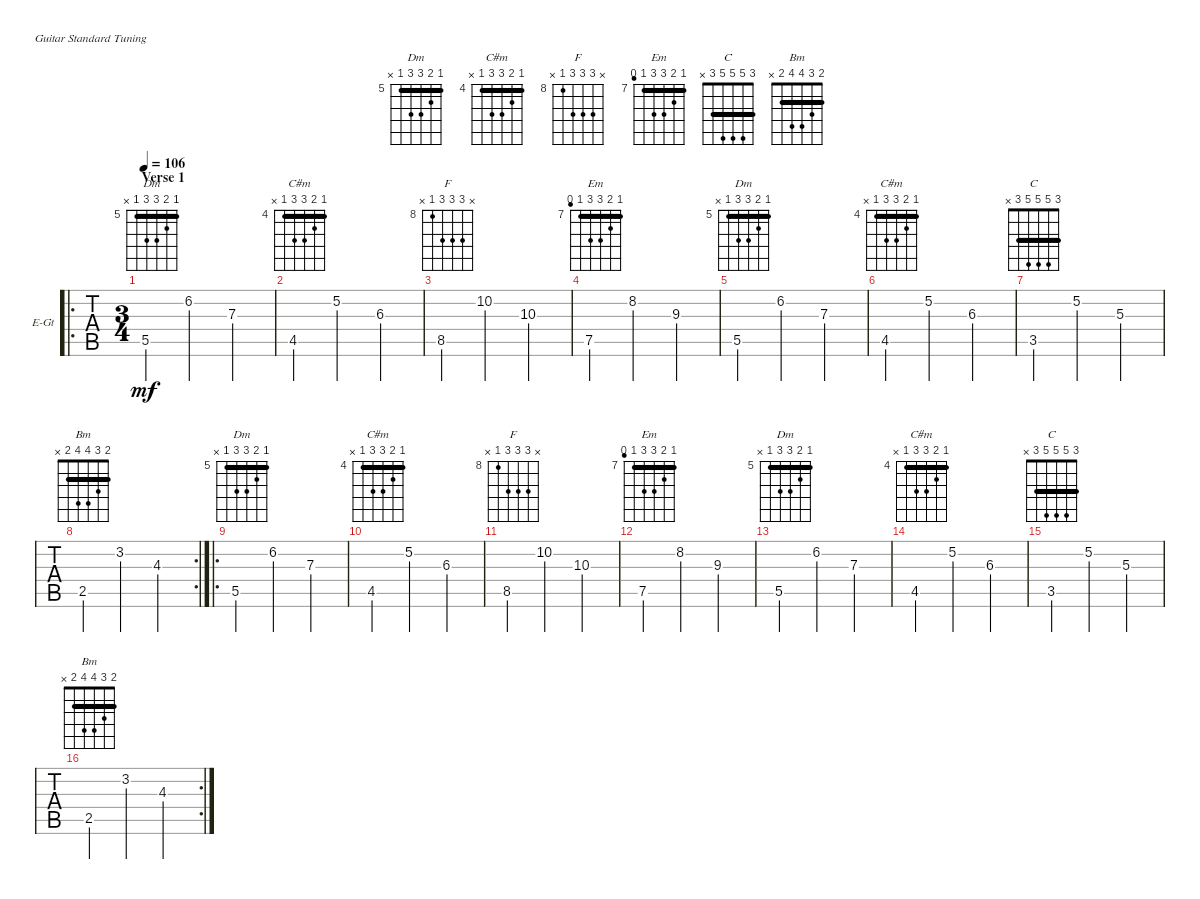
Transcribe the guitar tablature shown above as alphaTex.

\bracketExtendMode groupsimilarinstruments
\firstSystemTrackNameOrientation horizontal
\otherSystemsTrackNameOrientation horizontal
\chordDiagramsInScore
\track ("Guitar" "E-Gt") {instrument electricguitarclean}
\staff {tabs}
\tuning (E4 B3 G3 D3 A2 E2)
\chord ("Dm" 5 6 7 7 5 x) {firstfret 5 showfingering false barre 5}
\chord ("C#m" 4 5 6 6 4 x) {firstfret 4 showfingering false barre 4}
\chord ("F" x 10 10 10 8 x) {firstfret 8 showfingering false}
\chord ("Em" 7 8 9 9 7 6) {firstfret 7 showfingering false barre 7}
\chord ("C" 3 5 5 5 3 x) {showfingering false barre 3}
\chord ("Bm" 2 3 4 4 2 x) {showfingering false barre 2}
\ro
\ts (3 4)
\section ("" "Verse 1")
\tempo 106
\clef g2
\ks c
5.5.4{ch "Dm" dy mf} 6.2.4 7.3.4 |
4.5.4{ch "C#m"} 5.2.4 6.3.4 |
8.5.4{ch "F"} 10.2.4 10.3.4 |
7.5.4{ch "Em"} 8.2.4 9.3.4 |
5.5.4{ch "Dm"} 6.2.4 7.3.4 |
4.5.4{ch "C#m"} 5.2.4 6.3.4 |
3.5.4{ch "C"} 5.2.4 5.3.4 |
\rc 2
2.5.4{ch "Bm"} 3.2.4 4.3.4 |
\ro
5.5.4{ch "Dm"} 6.2.4 7.3.4 |
4.5.4{ch "C#m"} 5.2.4 6.3.4 |
8.5.4{ch "F"} 10.2.4 10.3.4 |
7.5.4{ch "Em"} 8.2.4 9.3.4 |
5.5.4{ch "Dm"} 6.2.4 7.3.4 |
4.5.4{ch "C#m"} 5.2.4 6.3.4 |
3.5.4{ch "C"} 5.2.4 5.3.4 |
\rc 2
2.5.4{ch "Bm"} 3.2.4 4.3.4
